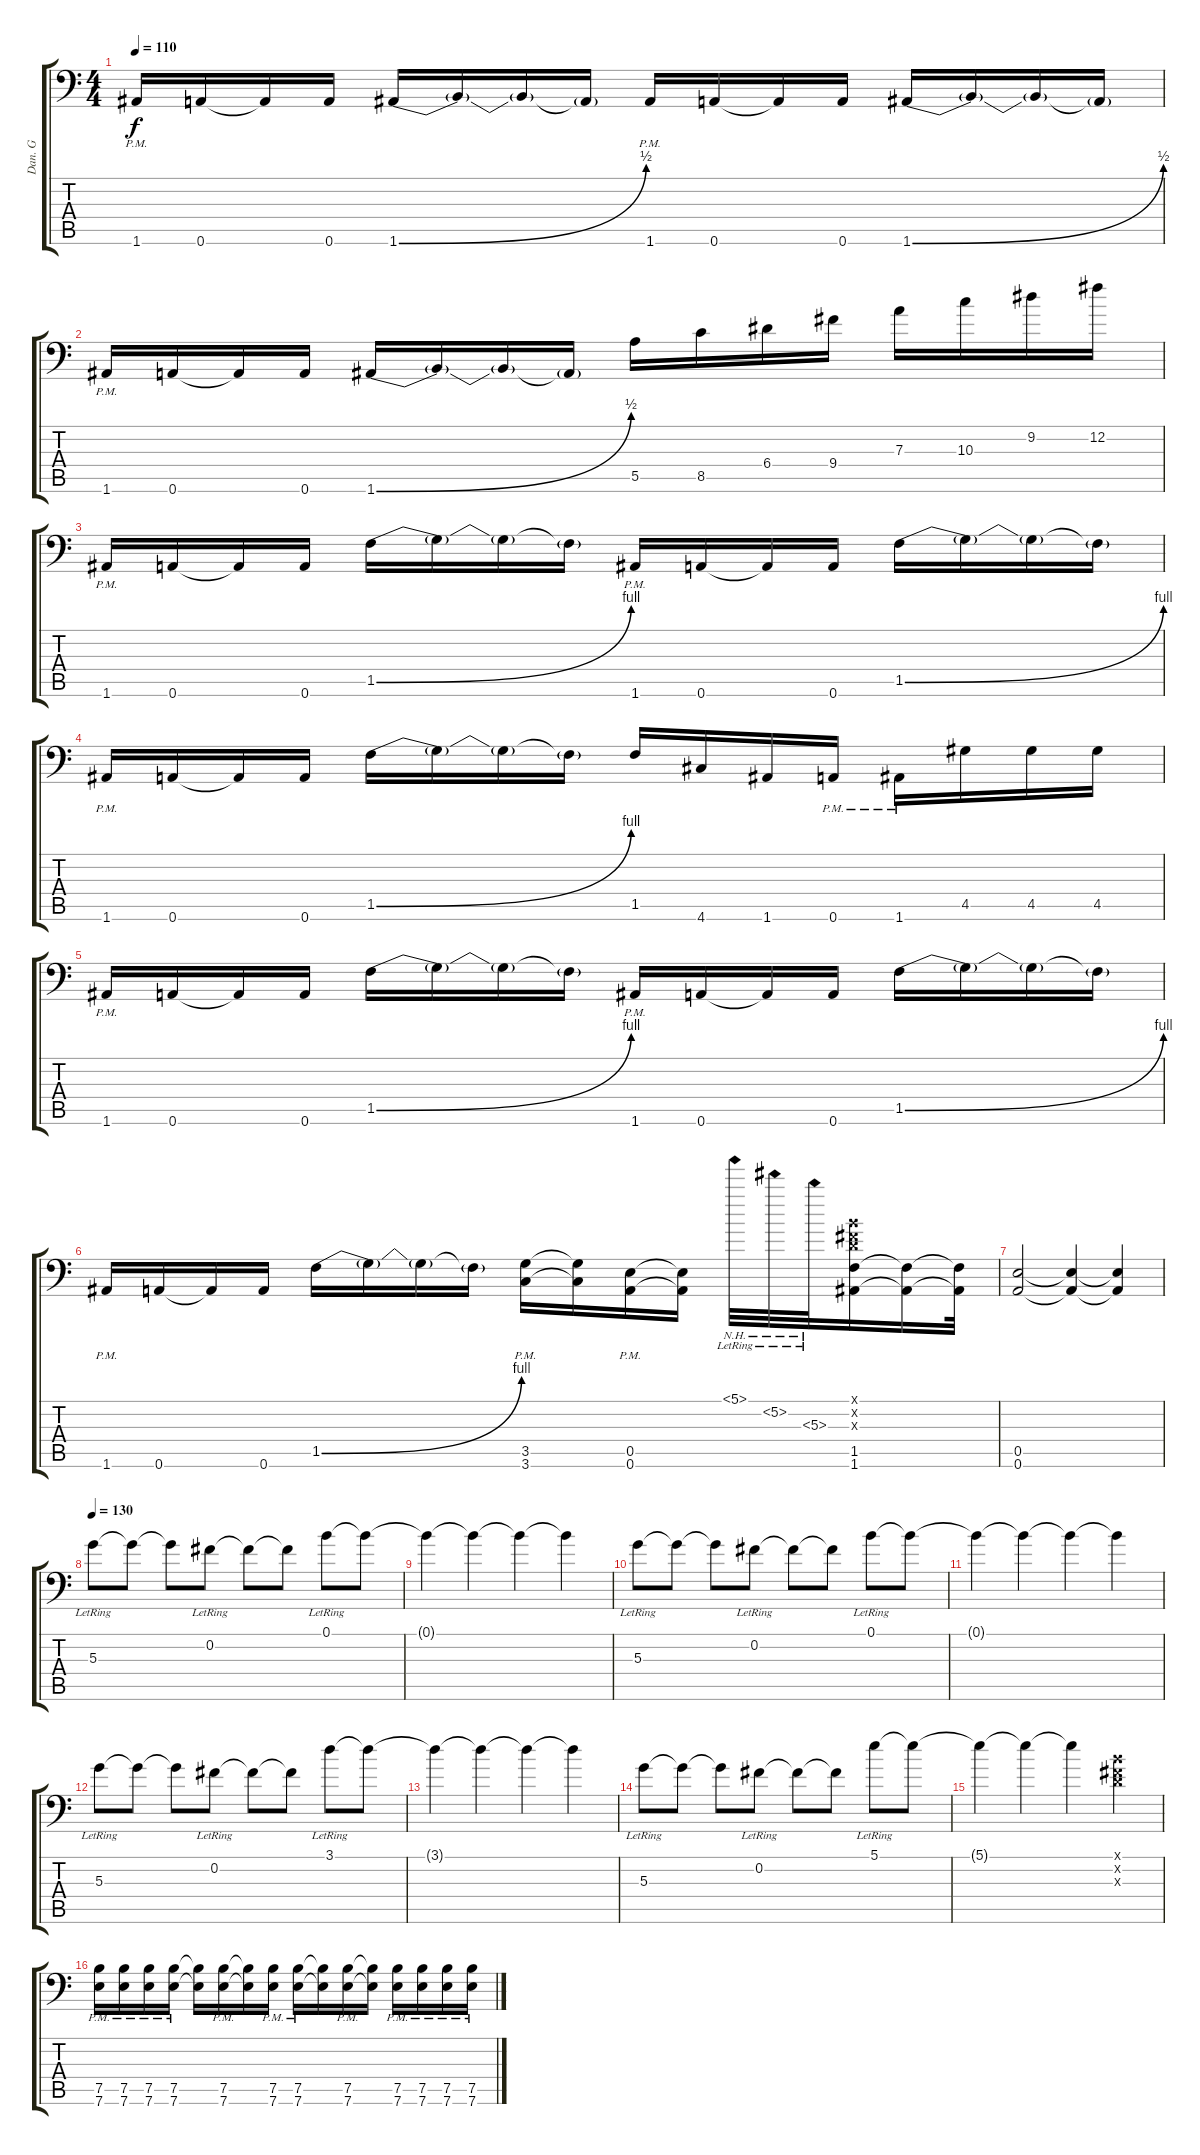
\track ("Dan. G" "Dan. G") {instrument distortionguitar}
\staff {score tabs}
\tuning (B3 Gb3 D3 A2 E2 A1) {hide}
\ts (4 4)
\tempo 110
\clef f4
\ks c
1.6{pm}.16{dy f} 0.6.16 0.6{t}.16 0.6.16 1.6{be (bend 0 0 60 2)}.16 1.6{t}.16 1.6{t}.16 1.6{t}.16 1.6{pm}.16 0.6.16 0.6{t}.16 0.6.16 1.6{be (bend 0 0 60 2)}.16 1.6{t}.16 1.6{t}.16 1.6{t}.16 |
1.6{pm}.16 0.6.16 0.6{t}.16 0.6.16 1.6{be (bend 0 0 60 2)}.16 1.6{t}.16 1.6{t}.16 1.6{t}.16 5.5.16 8.5.16 6.4.16 9.4.16 7.3.16 10.3.16 9.2.16 12.2.16 |
1.6{pm}.16 0.6.16 0.6{t}.16 0.6.16 1.5{be (bend 0 0 60 4)}.16 1.5{t}.16 1.5{t}.16 1.5{t}.16 1.6{pm}.16 0.6.16 0.6{t}.16 0.6.16 1.5{be (bend 0 0 60 4)}.16 1.5{t}.16 1.5{t}.16 1.5{t}.16 |
1.6{pm}.16 0.6.16 0.6{t}.16 0.6.16 1.5{be (bend 0 0 60 4)}.16 1.5{t}.16 1.5{t}.16 1.5{t}.16 1.5.16 4.6.16 1.6.16 0.6{pm}.16 1.6{pm}.16 4.5.16 4.5.16 4.5.16 |
1.6{pm}.16 0.6.16 0.6{t}.16 0.6.16 1.5{be (bend 0 0 60 4)}.16 1.5{t}.16 1.5{t}.16 1.5{t}.16 1.6{pm}.16 0.6.16 0.6{t}.16 0.6.16 1.5{be (bend 0 0 60 4)}.16 1.5{t}.16 1.5{t}.16 1.5{t}.16 |
1.6{pm}.16 0.6.16 0.6{t}.16 0.6.16 1.5{be (bend 0 0 60 4)}.16 1.5{t}.16 1.5{t}.16 1.5{t}.16 (3.5{pm} 3.6{pm}).16 (3.5{t} 3.6{t}).16 (0.5{pm} 0.6{pm}).16 (0.5{t} 0.6{t}).16 5.1{nh lr}.32 5.2{nh lr}.32 5.3{nh lr}.32 (0.1{x} 0.2{x} 0.3{x} 1.5 1.6).16 (1.5{t} 1.6{t}).16 (1.5{t} 1.6{t}).32 |
(0.5 0.6).2{volume 10} (0.5{t} 0.6{t}).4{volume 14} (0.5{t} 0.6{t}).4 |
\tempo 130
5.3{lr}.8{instrument electricguitarclean} 5.3{t}.8 5.3{t}.8 0.2{lr}.8 0.2{t}.8 0.2{t}.8 0.1{lr}.8 0.1{t}.8 |
0.1{t}.4 0.1{t}.4 0.1{t}.4 0.1{t}.4 |
5.3{lr}.8{instrument electricguitarclean} 5.3{t}.8 5.3{t}.8 0.2{lr}.8 0.2{t}.8 0.2{t}.8 0.1{lr}.8 0.1{t}.8 |
0.1{t}.4 0.1{t}.4 0.1{t}.4 0.1{t}.4 |
5.3{lr}.8{instrument electricguitarclean} 5.3{t}.8 5.3{t}.8 0.2{lr}.8 0.2{t}.8 0.2{t}.8 3.1{lr}.8 3.1{t}.8 |
3.1{t}.4 3.1{t}.4 3.1{t}.4 3.1{t}.4 |
5.3{lr}.8{instrument electricguitarclean} 5.3{t}.8 5.3{t}.8 0.2{lr}.8 0.2{t}.8 0.2{t}.8 5.1{lr}.8 5.1{t}.8 |
5.1{t}.4 5.1{t}.4 5.1{t}.4 (0.1{x} 0.2{x} 0.3{x}).4 |
(7.5{pm} 7.6{pm}).16{instrument distortionguitar} (7.5{pm} 7.6{pm}).16 (7.5{pm} 7.6{pm}).16 (7.5{pm} 7.6{pm}).16 (7.5{t} 7.6{t}).16 (7.5{pm} 7.6{pm}).16 (7.5{t} 7.6{t}).16 (7.5{pm} 7.6{pm}).16 (7.5{pm} 7.6{pm}).16 (7.5{t} 7.6{t}).16 (7.5{pm} 7.6{pm}).16 (7.5{t} 7.6{t}).16 (7.5{pm} 7.6{pm}).16 (7.5{pm} 7.6{pm}).16 (7.5{pm} 7.6{pm}).16 (7.5{pm} 7.6{pm}).16
